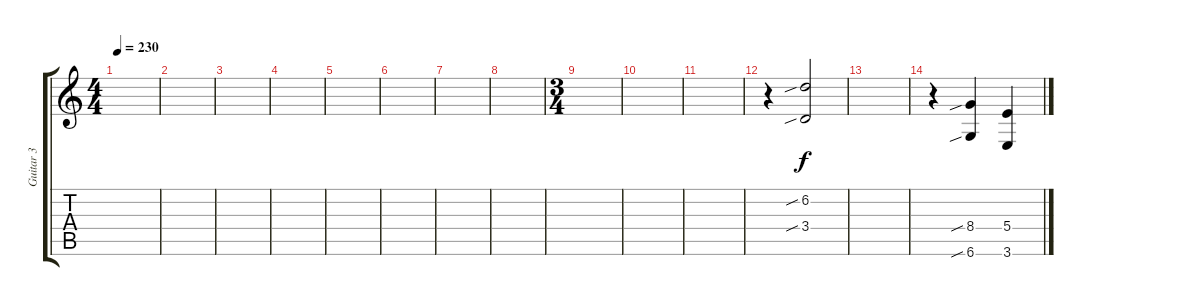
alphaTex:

\track ("Guitar 3" "Guitar 3") {instrument distortionguitar}
\staff {score tabs}
\tuning (Db4 Ab3 E3 B2 Gb2 Db2) {hide}
\ts (4 4)
\tempo 230
\clef g2
\ks c
|
|
|
|
|
|
|
|
\ts (3 4)
|
|
|
r.4 (6.2{sib} 3.4{sib}).2 |
|
r.4 (8.4{sib} 6.6{sib}).4 (5.4 3.6).4
